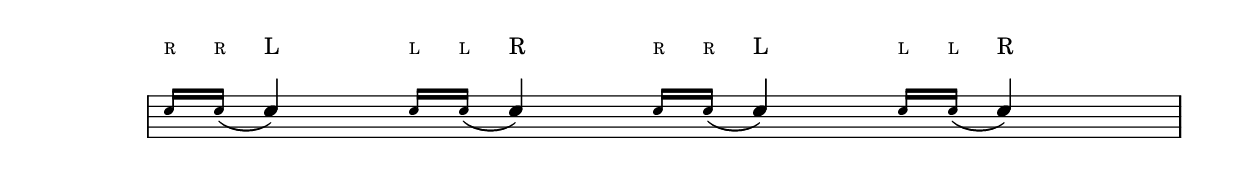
\version "2.22.1"

rudiment = \drummode {
  \repeat unfold 2 {
    \grace {sn16^\markup { \teeny R } sn16^\markup { \teeny R }( } sn4^"L")
    \grace {sn16^\markup { \teeny L } sn16^\markup { \teeny L }( } sn4^"R")
  }
}

\score {
  <<
    \new DrumStaff <<
      \new DrumVoice {
        \override Score.SystemStartBar.collapse-height = #-inf.0
        \omit Staff.TimeSignature
        \omit Staff.Clef
        \override TextScript.Y-offset = 6
        \stemUp
        \rudiment
      }
    >>
  >>

  \layout {
    ragged-last = ##f
  }
}